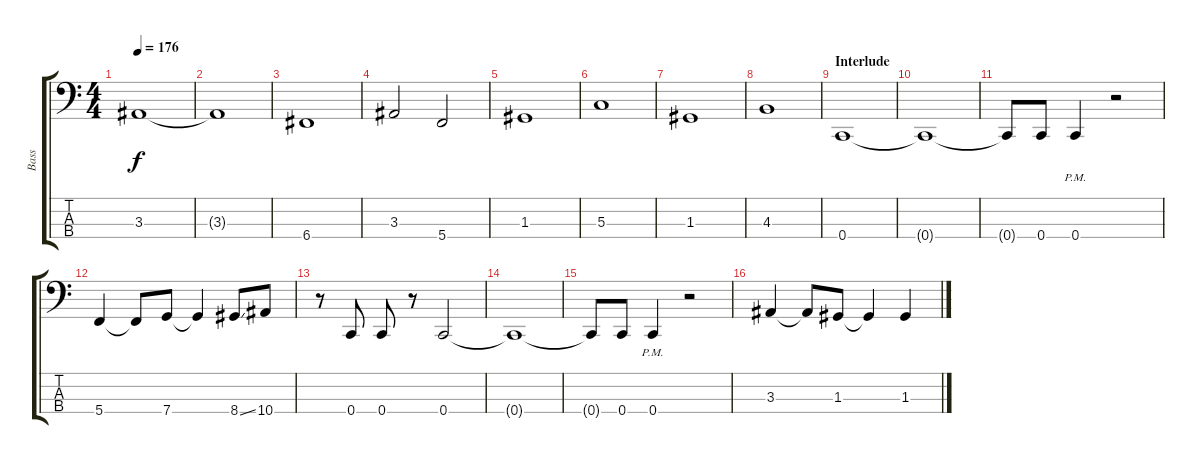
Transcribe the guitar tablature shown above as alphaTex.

\track ("Bass" "Bass") {instrument slapbass1}
\staff {score tabs}
\tuning (F2 C2 G1 C1) {hide}
\ts (4 4)
\tempo 176
\clef f4
\ks c
3.3.1{dy f} |
3.3{t}.1 |
6.4.1 |
3.3.2 5.4.2 |
1.3.1 |
5.3.1 |
1.3.1 |
4.3.1 |
\section ("" "Interlude")
0.4.1 |
0.4{t}.1 |
0.4{t}.8 0.4.8 0.4{pm}.4 r.2 |
5.4.4 5.4{t}.8 7.4.8 7.4{t}.4 8.4{ss}.8 10.4.8 |
r.8 0.4.8 0.4.8 r.8 0.4.2 |
0.4{t}.1 |
0.4{t}.8 0.4.8 0.4{pm}.4 r.2 |
3.3.4 3.3{t}.8 1.3.8 1.3{t}.4 1.3.4
